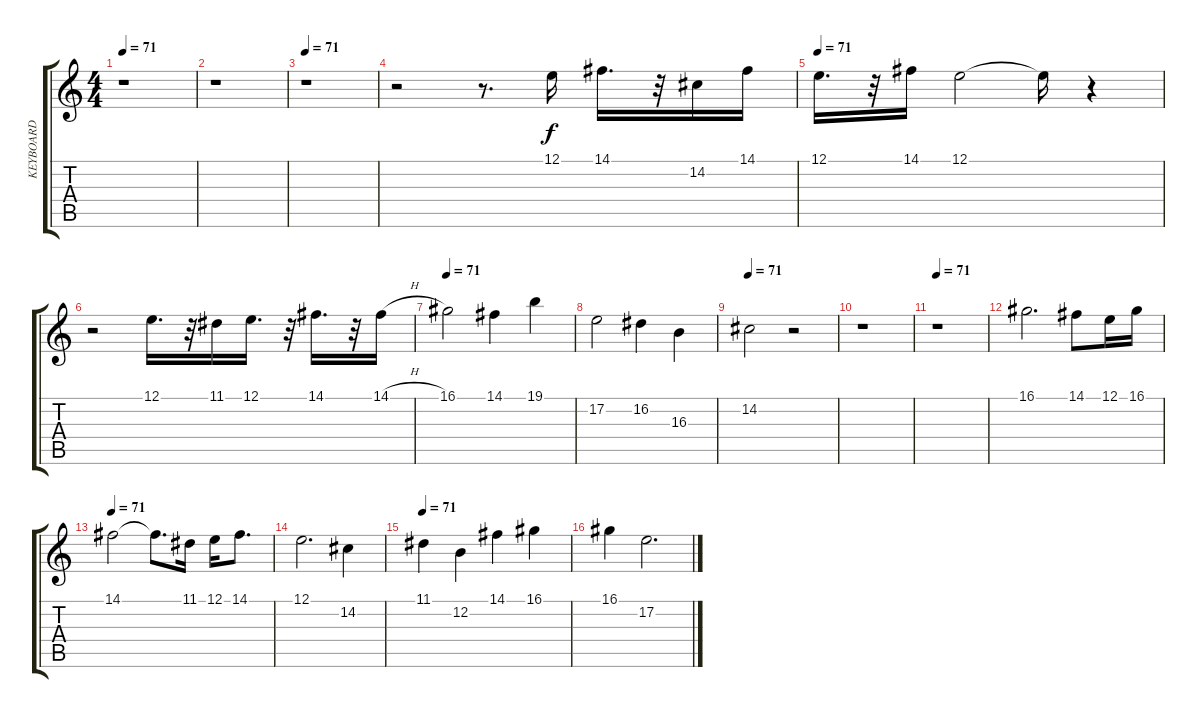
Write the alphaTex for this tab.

\track ("KEYBOARD" "KEYBOARD") {instrument synthstrings1}
\staff {score tabs}
\tuning (E4 B3 G3 D3 A2 E2) {hide}
\ts (4 4)
\tempo 71
\clef g2
\ks c
r.1{dy f} |
r.1 |
\tempo 71
r.1 |
r.2 r.8{d} 12.1.16{volume 16} 14.1.16{d} r.32 14.2.16 14.1.16 |
\tempo 71
12.1.16{d} r.32 14.1.16 12.1.2 12.1{t}.16 r.4 |
r.2 12.1.16{d txt ""} r.32 11.1.16 12.1.16{d} r.32 14.1.16{d} r.32 14.1{h}.16 |
\tempo 71
16.1.2{volume 14} 14.1.4 19.1.4 |
17.2.2 16.2.4 16.3.4 |
\tempo 71
14.2.2 r.2 |
r.1 |
\tempo 71
r.1 |
16.1.2{d} 14.1.8 12.1.16 16.1.16 |
\tempo 71
14.1.2 14.1{t}.8{d} 11.1.16 12.1.16 14.1.8{d} |
12.1.2{d} 14.2.4 |
\tempo 71
11.1.4 12.2.4 14.1.4 16.1.4 |
16.1.4 17.2.2{d}
